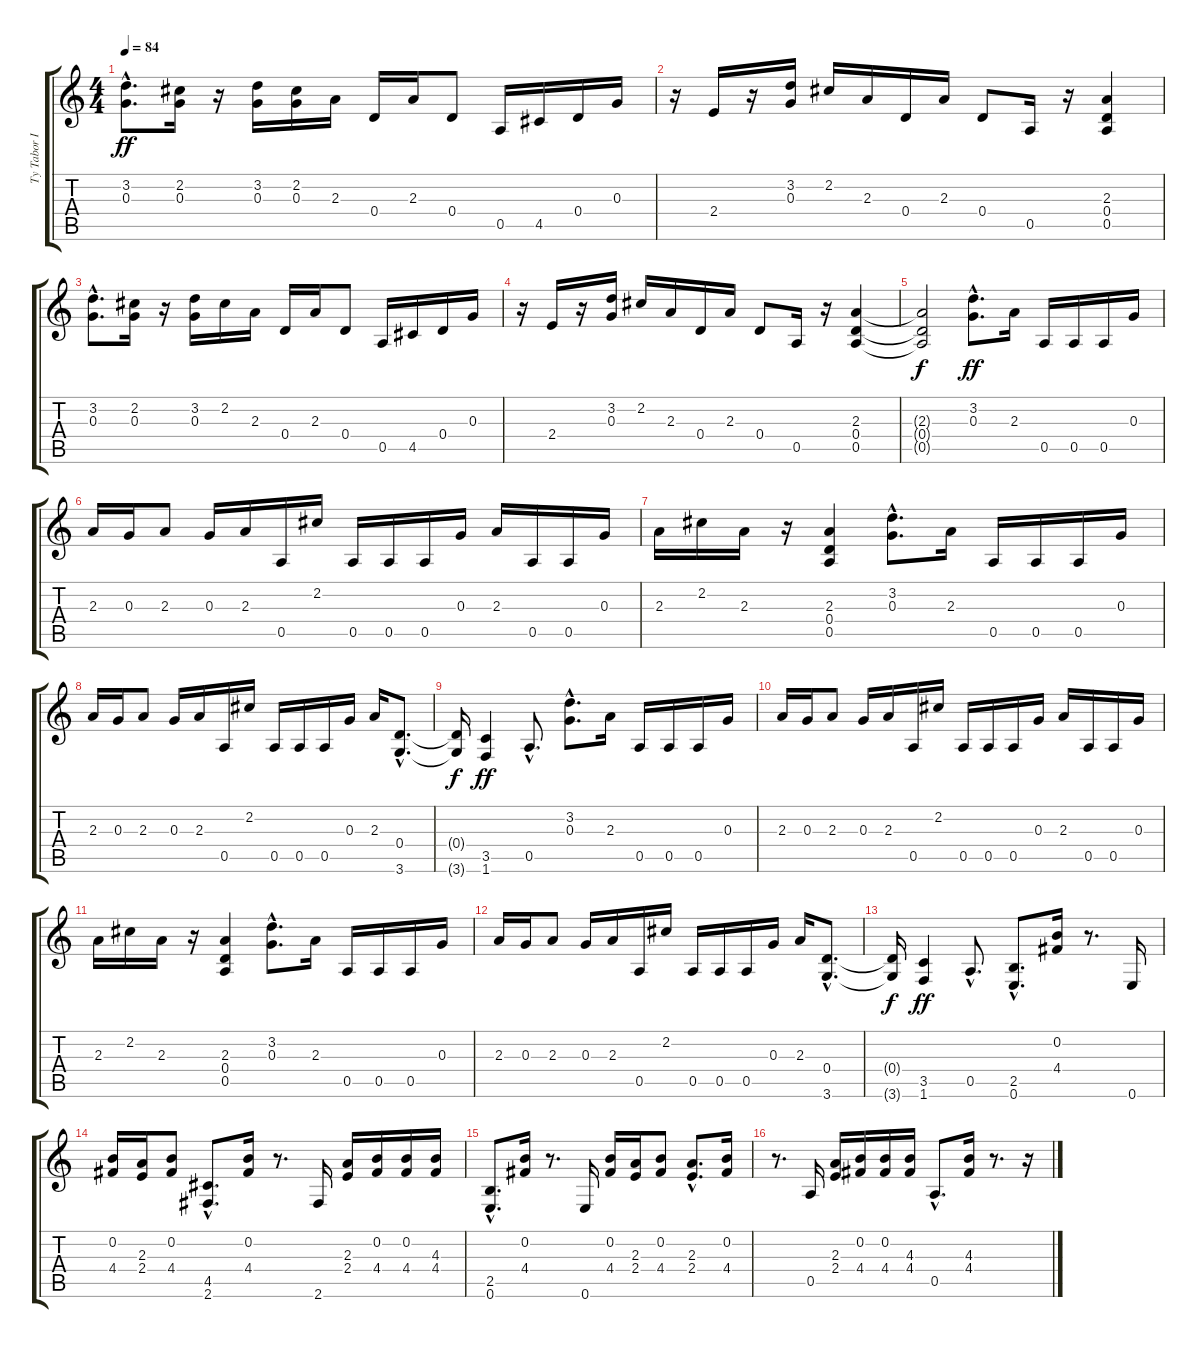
\track ("Ty Tabor I" "Ty Tabor I") {instrument distortionguitar}
\staff {score tabs}
\tuning (E4 B3 G3 D3 A2 E2) {hide}
\ts (4 4)
\tempo 84
\clef g2
\ks c
(3.2{hac} 0.3{hac}).8{d dy ff instrument distortionguitar} (2.2 0.3).16 r.16 (3.2 0.3).16 (2.2 0.3).16 2.3.16 0.4.16 2.3.16 0.4.8 0.5.16 4.5.16 0.4.16 0.3.16 |
r.16 2.4.16 r.16 (3.2 0.3).16 2.2.16 2.3.16 0.4.16 2.3.16 0.4.8 0.5.16 r.16 (2.3 0.4 0.5).4 |
(3.2{hac} 0.3{hac}).8{d} (2.2 0.3).16 r.16 (3.2 0.3).16 2.2.16 2.3.16 0.4.16 2.3.16 0.4.8 0.5.16 4.5.16 0.4.16 0.3.16 |
r.16 2.4.16 r.16 (3.2 0.3).16 2.2.16 2.3.16 0.4.16 2.3.16 0.4.8 0.5.16 r.16 (2.3 0.4 0.5).4 |
(2.3{t} 0.4{t} 0.5{t}).2{dy f} (3.2{hac} 0.3{hac}).8{d dy ff} 2.3.16 0.5.16 0.5.16 0.5.16 0.3.16 |
2.3.16 0.3.16 2.3.8 0.3.16 2.3.16 0.5.16 2.2.16 0.5.16 0.5.16 0.5.16 0.3.16 2.3.16 0.5.16 0.5.16 0.3.16 |
2.3.16 2.2.16 2.3.16 r.16 (2.3 0.4 0.5).4 (3.2{hac} 0.3{hac}).8{d} 2.3.16 0.5.16 0.5.16 0.5.16 0.3.16 |
2.3.16 0.3.16 2.3.8 0.3.16 2.3.16 0.5.16 2.2.16 0.5.16 0.5.16 0.5.16 0.3.16 2.3.16 (0.4{hac} 3.6{hac}).8{d} |
(0.4{t} 3.6{t}).16{dy f} (3.5 1.6).4{dy ff} 0.5{hac}.8{d} (3.2{hac} 0.3{hac}).8{d} 2.3.16 0.5.16 0.5.16 0.5.16 0.3.16 |
2.3.16 0.3.16 2.3.8 0.3.16 2.3.16 0.5.16 2.2.16 0.5.16 0.5.16 0.5.16 0.3.16 2.3.16 0.5.16 0.5.16 0.3.16 |
2.3.16 2.2.16 2.3.16 r.16 (2.3 0.4 0.5).4 (3.2{hac} 0.3{hac}).8{d} 2.3.16 0.5.16 0.5.16 0.5.16 0.3.16 |
2.3.16 0.3.16 2.3.8 0.3.16 2.3.16 0.5.16 2.2.16 0.5.16 0.5.16 0.5.16 0.3.16 2.3.16 (0.4{hac} 3.6{hac}).8{d} |
(0.4{t} 3.6{t}).16{dy f} (3.5 1.6).4{dy ff} 0.5{hac}.8{d} (2.5{hac} 0.6{hac}).8{d} (0.2 4.4).16 r.8{d} 0.6.16 |
(0.2 4.4).16 (2.3 2.4).16 (0.2 4.4).8 (4.5{hac} 2.6{hac}).8{d} (0.2 4.4).16 r.8{d} 2.6.16 (2.3 2.4).16 (0.2 4.4).16 (0.2 4.4).16 (4.3 4.4).16 |
(2.5{hac} 0.6{hac}).8{d} (0.2 4.4).16 r.8{d} 0.6.16 (0.2 4.4).16 (2.3 2.4).16 (0.2 4.4).8 (2.3{hac} 2.4{hac}).8{d} (0.2 4.4).16 |
r.8{d} 0.5.16 (2.3 2.4).16 (0.2 4.4).16 (0.2 4.4).16 (4.3 4.4).16 0.5{hac}.8{d} (4.3 4.4).16 r.8{d} r.16
